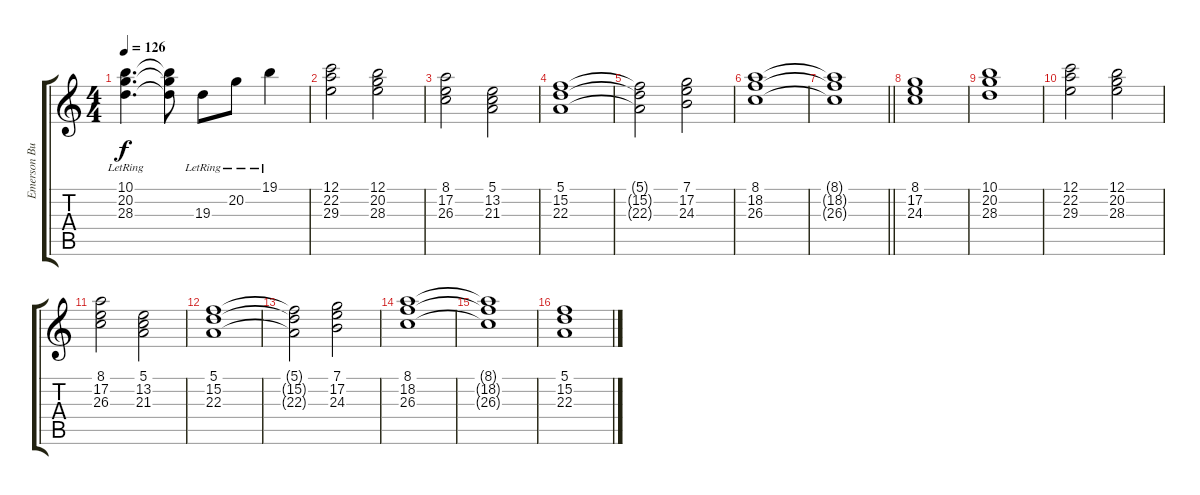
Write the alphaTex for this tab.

\track ("Emerson Burton (Keyboard)" "Emerson Bu") {instrument stringensemble1}
\staff {score tabs}
\tuning (E4 B3 G3 D3 A2 E2) {hide}
\ts (4 4)
\tempo 126
\clef g2
\ks c
(10.1{lr} 20.2{lr} 28.3{lr}).4{d dy f} (10.1{t} 20.2{t} 28.3{t}).8 19.3{lr}.8 20.2{lr}.8 19.1{lr}.4 |
(12.1 22.2 29.3).2 (12.1 20.2 28.3).2 |
(8.1 17.2 26.3).2 (5.1 13.2 21.3).2 |
(5.1 15.2 22.3).1 |
(5.1{t} 15.2{t} 22.3{t}).2 (7.1 17.2 24.3).2 |
(8.1 18.2 26.3).1 |
\barLineRight lightlight
(8.1{t} 18.2{t} 26.3{t}).1 |
(8.1 17.2 24.3).1 |
(10.1 20.2 28.3).1 |
(12.1 22.2 29.3).2 (12.1 20.2 28.3).2 |
(8.1 17.2 26.3).2 (5.1 13.2 21.3).2 |
(5.1 15.2 22.3).1 |
(5.1{t} 15.2{t} 22.3{t}).2 (7.1 17.2 24.3).2 |
(8.1 18.2 26.3).1 |
(8.1{t} 18.2{t} 26.3{t}).1 |
(5.1 15.2 22.3).1
